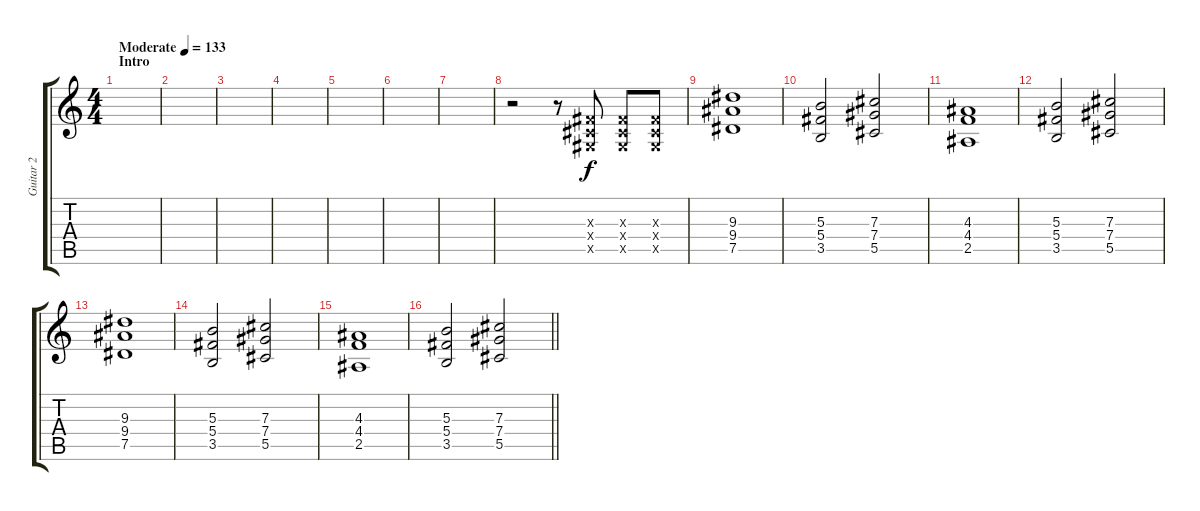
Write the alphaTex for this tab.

\track ("Guitar 2" "Guitar 2") {instrument overdrivenguitar}
\staff {score tabs}
\tuning (Eb4 Bb3 Gb3 Db3 Ab2 Eb2) {hide}
\ts (4 4)
\section ("" "Intro")
\tempo (133 "Moderate")
\clef g2
\ks c
|
|
|
|
|
|
|
r.2{volume 16} r.8 (0.3{x} 0.4{x} 0.5{x}).8 (0.3{x} 0.4{x} 0.5{x}).8 (0.3{x} 0.4{x} 0.5{x}).8 |
(9.3 9.4 7.5).1{volume 15} |
(5.3 5.4 3.5).2 (7.3 7.4 5.5).2 |
(4.3 4.4 2.5).1 |
(5.3 5.4 3.5).2 (7.3 7.4 5.5).2 |
(9.3 9.4 7.5).1 |
(5.3 5.4 3.5).2 (7.3 7.4 5.5).2 |
(4.3 4.4 2.5).1 |
\barLineRight lightlight
(5.3 5.4 3.5).2 (7.3 7.4 5.5).2
